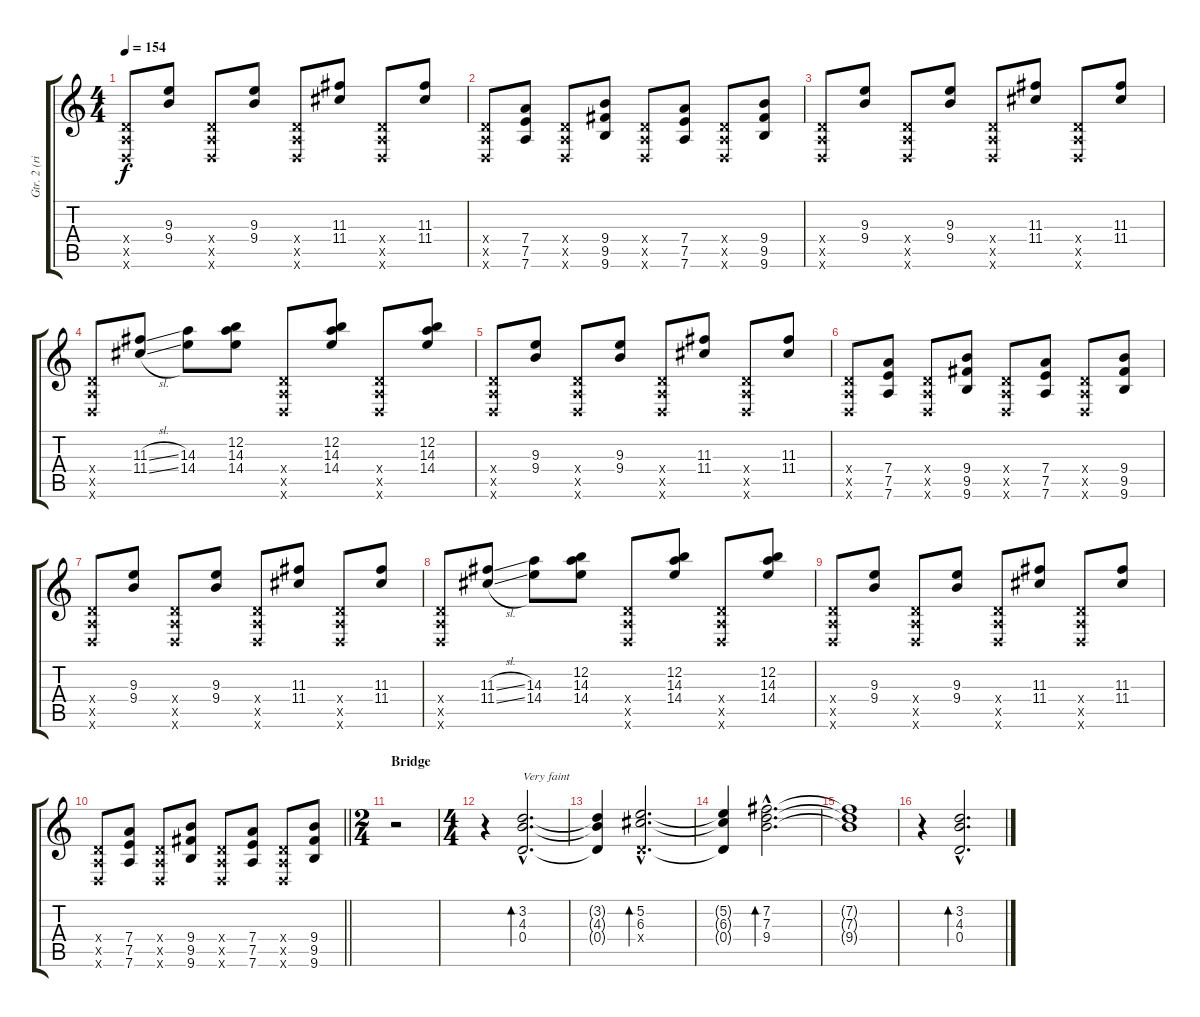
\track ("Gtr. 2 (right)" "Gtr. 2 (ri") {instrument electricguitarjazz}
\staff {score tabs}
\tuning (E4 B3 G3 D3 A2 D2) {hide}
\ts (4 4)
\tempo 154
\clef g2
\ks c
(0.4{x} 0.5{x} 0.6{x}).8{dy f} (9.3 9.4).8 (0.4{x} 0.5{x} 0.6{x}).8 (9.3 9.4).8 (0.4{x} 0.5{x} 0.6{x}).8 (11.3 11.4).8 (0.4{x} 0.5{x} 0.6{x}).8 (11.3 11.4).8 |
(0.4{x} 0.5{x} 0.6{x}).8 (7.4 7.5 7.6).8 (0.4{x} 0.5{x} 0.6{x}).8 (9.4 9.5 9.6).8 (0.4{x} 0.5{x} 0.6{x}).8 (7.4 7.5 7.6).8 (0.4{x} 0.5{x} 0.6{x}).8 (9.4 9.5 9.6).8 |
(0.4{x} 0.5{x} 0.6{x}).8 (9.3 9.4).8 (0.4{x} 0.5{x} 0.6{x}).8 (9.3 9.4).8 (0.4{x} 0.5{x} 0.6{x}).8 (11.3 11.4).8 (0.4{x} 0.5{x} 0.6{x}).8 (11.3 11.4).8 |
(0.4{x} 0.5{x} 0.6{x}).8 (11.3{sl} 11.4{sl}).8 (14.3 14.4).8 (12.2 14.3 14.4).8 (0.4{x} 0.5{x} 0.6{x}).8 (12.2 14.3 14.4).8 (0.4{x} 0.5{x} 0.6{x}).8 (12.2 14.3 14.4).8 |
(0.4{x} 0.5{x} 0.6{x}).8 (9.3 9.4).8 (0.4{x} 0.5{x} 0.6{x}).8 (9.3 9.4).8 (0.4{x} 0.5{x} 0.6{x}).8 (11.3 11.4).8 (0.4{x} 0.5{x} 0.6{x}).8 (11.3 11.4).8 |
(0.4{x} 0.5{x} 0.6{x}).8 (7.4 7.5 7.6).8 (0.4{x} 0.5{x} 0.6{x}).8 (9.4 9.5 9.6).8 (0.4{x} 0.5{x} 0.6{x}).8 (7.4 7.5 7.6).8 (0.4{x} 0.5{x} 0.6{x}).8 (9.4 9.5 9.6).8 |
(0.4{x} 0.5{x} 0.6{x}).8 (9.3 9.4).8 (0.4{x} 0.5{x} 0.6{x}).8 (9.3 9.4).8 (0.4{x} 0.5{x} 0.6{x}).8 (11.3 11.4).8 (0.4{x} 0.5{x} 0.6{x}).8 (11.3 11.4).8 |
(0.4{x} 0.5{x} 0.6{x}).8 (11.3{sl} 11.4{sl}).8 (14.3 14.4).8 (12.2 14.3 14.4).8 (0.4{x} 0.5{x} 0.6{x}).8 (12.2 14.3 14.4).8 (0.4{x} 0.5{x} 0.6{x}).8 (12.2 14.3 14.4).8 |
(0.4{x} 0.5{x} 0.6{x}).8 (9.3 9.4).8 (0.4{x} 0.5{x} 0.6{x}).8 (9.3 9.4).8 (0.4{x} 0.5{x} 0.6{x}).8 (11.3 11.4).8 (0.4{x} 0.5{x} 0.6{x}).8 (11.3 11.4).8 |
\barLineRight lightlight
(0.4{x} 0.5{x} 0.6{x}).8 (7.4 7.5 7.6).8 (0.4{x} 0.5{x} 0.6{x}).8 (9.4 9.5 9.6).8 (0.4{x} 0.5{x} 0.6{x}).8 (7.4 7.5 7.6).8 (0.4{x} 0.5{x} 0.6{x}).8 (9.4 9.5 9.6).8 |
\ts (2 4)
\section ("" "Bridge")
r.2 |
\ts (4 4)
r.4 (3.2{hac} 4.3{hac} 0.4{hac}).2{d bd 120 txt "Very faint"} |
(3.2{t} 4.3{t} 0.4{t}).4 (5.2{hac} 6.3{hac} 0.4{hac x}).2{d bd 120} |
(5.2{t} 6.3{t} 0.4{t}).4 (7.2{hac} 7.3{hac} 9.4{hac}).2{d bd 120} |
(7.2{t} 7.3{t} 9.4{t}).1 |
r.4 (3.2{hac} 4.3{hac} 0.4{hac}).2{d bd 120}
